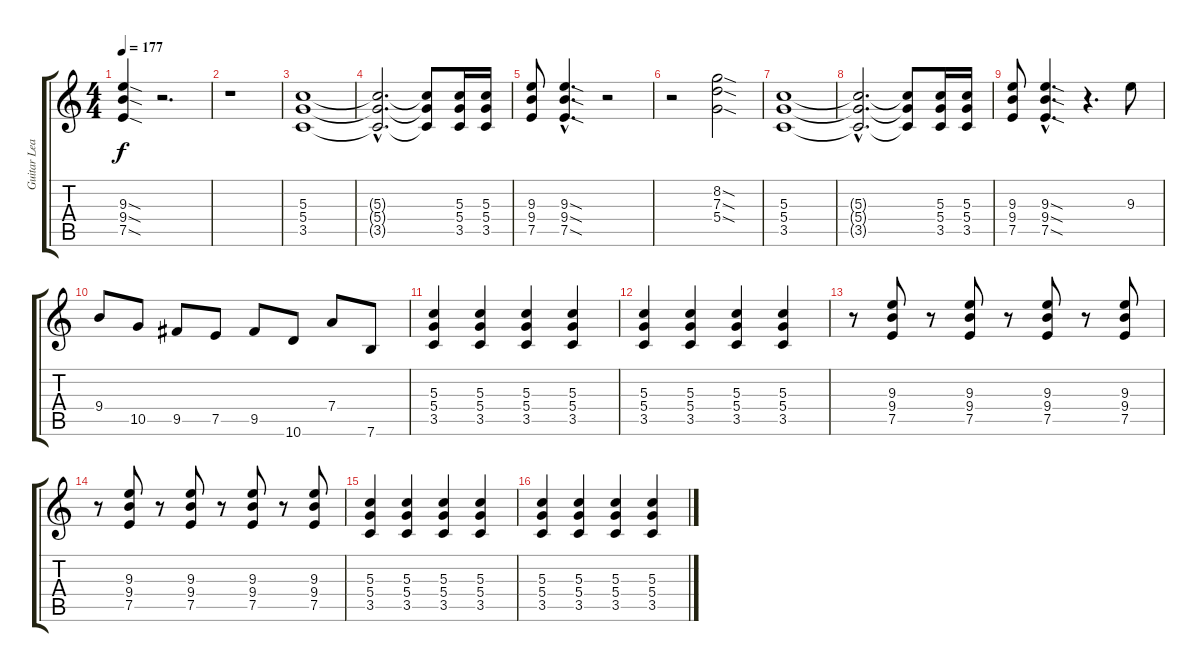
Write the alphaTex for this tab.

\track ("Guitar Lead" "Guitar Lea") {instrument distortionguitar}
\staff {score tabs}
\tuning (E4 B3 G3 D3 A2 E2) {hide}
\ts (4 4)
\tempo 177
\clef g2
\ks c
(9.3{sod} 9.4{sod} 7.5{sod}).4{dy f} r.2{d} |
r.1 |
(5.3 5.4 3.5).1 |
(5.3{hac t} 5.4{hac t} 3.5{hac t}).2{d} (5.3{t} 5.4{t} 3.5{t}).8 (5.3 5.4 3.5).16 (5.3 5.4 3.5).16 |
(9.3 9.4 7.5).8 (9.3{sod hac} 9.4{sod hac} 7.5{sod hac}).4{d} r.2 |
r.2 (8.2{sod} 7.3{sod} 5.4{sod}).2 |
(5.3 5.4 3.5).1 |
(5.3{hac t} 5.4{hac t} 3.5{hac t}).2{d} (5.3{t} 5.4{t} 3.5{t}).8 (5.3 5.4 3.5).16 (5.3 5.4 3.5).16 |
(9.3 9.4 7.5).8 (9.3{sod hac} 9.4{sod hac} 7.5{sod hac}).4{d} r.4{d} 9.3.8 |
9.4.8 10.5.8 9.5.8 7.5.8 9.5.8 10.6.8 7.4.8 7.6.8 |
(5.3 5.4 3.5).4 (5.3 5.4 3.5).4 (5.3 5.4 3.5).4 (5.3 5.4 3.5).4 |
(5.3 5.4 3.5).4 (5.3 5.4 3.5).4 (5.3 5.4 3.5).4 (5.3 5.4 3.5).4 |
r.8 (9.3 9.4 7.5).8 r.8 (9.3 9.4 7.5).8 r.8 (9.3 9.4 7.5).8 r.8 (9.3 9.4 7.5).8 |
r.8 (9.3 9.4 7.5).8 r.8 (9.3 9.4 7.5).8 r.8 (9.3 9.4 7.5).8 r.8 (9.3 9.4 7.5).8 |
(5.3 5.4 3.5).4 (5.3 5.4 3.5).4 (5.3 5.4 3.5).4 (5.3 5.4 3.5).4 |
(5.3 5.4 3.5).4 (5.3 5.4 3.5).4 (5.3 5.4 3.5).4 (5.3 5.4 3.5).4
